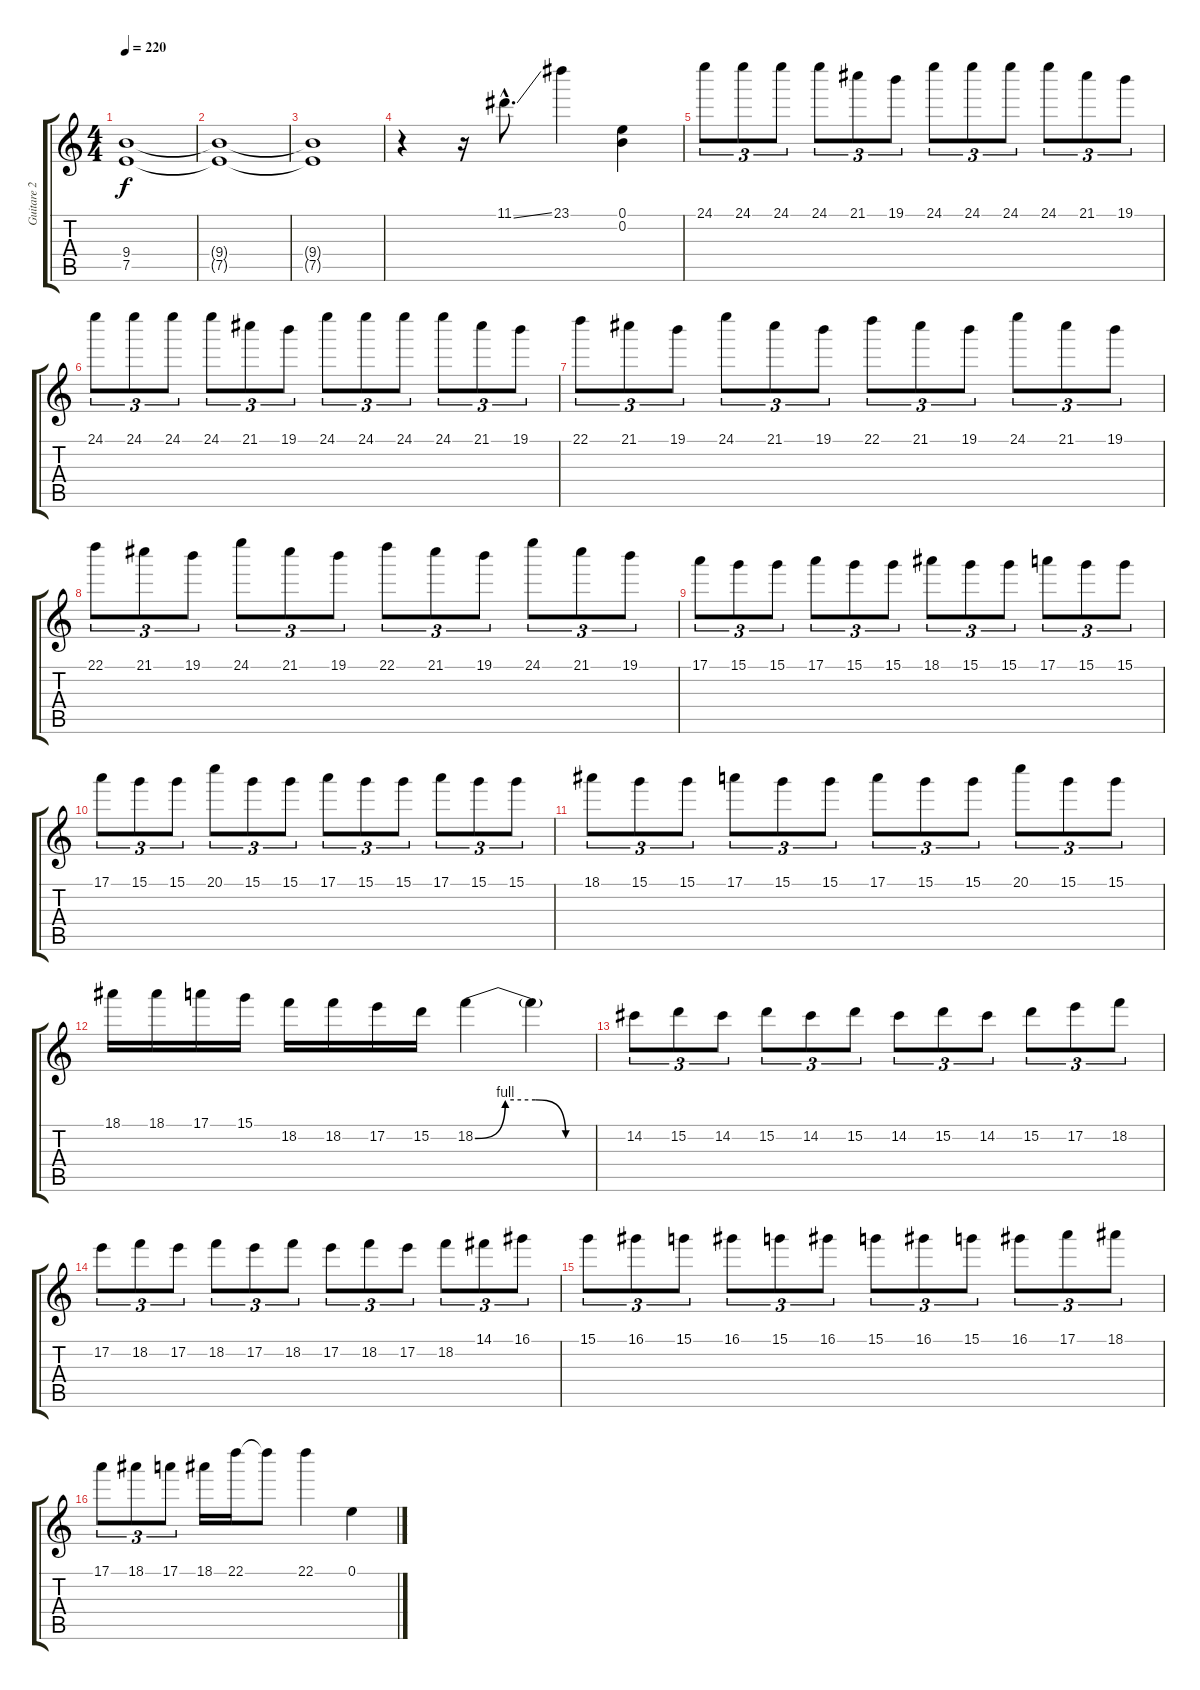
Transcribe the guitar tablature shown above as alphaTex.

\track ("Guitare 2" "Guitare 2") {instrument distortionguitar}
\staff {score tabs}
\tuning (E4 B3 G3 D3 A2 E2) {hide}
\ts (4 4)
\tempo 220
\clef g2
\ks c
(9.4{t} 7.5{t}).1{dy f} |
(9.4{t} 7.5{t}).1 |
(9.4{t} 7.5{t}).1 |
r.4 r.16 11.1{ss hac}.8{d} 23.1.4 (0.1 0.2).4 |
24.1.8{tu (3 2)} 24.1.8{tu (3 2)} 24.1.8{tu (3 2)} 24.1.8{tu (3 2)} 21.1.8{tu (3 2)} 19.1.8{tu (3 2)} 24.1.8{tu (3 2)} 24.1.8{tu (3 2)} 24.1.8{tu (3 2)} 24.1.8{tu (3 2)} 21.1.8{tu (3 2)} 19.1.8{tu (3 2)} |
24.1.8{tu (3 2)} 24.1.8{tu (3 2)} 24.1.8{tu (3 2)} 24.1.8{tu (3 2)} 21.1.8{tu (3 2)} 19.1.8{tu (3 2)} 24.1.8{tu (3 2)} 24.1.8{tu (3 2)} 24.1.8{tu (3 2)} 24.1.8{tu (3 2)} 21.1.8{tu (3 2)} 19.1.8{tu (3 2)} |
22.1.8{tu (3 2)} 21.1.8{tu (3 2)} 19.1.8{tu (3 2)} 24.1.8{tu (3 2)} 21.1.8{tu (3 2)} 19.1.8{tu (3 2)} 22.1.8{tu (3 2)} 21.1.8{tu (3 2)} 19.1.8{tu (3 2)} 24.1.8{tu (3 2)} 21.1.8{tu (3 2)} 19.1.8{tu (3 2)} |
22.1.8{tu (3 2)} 21.1.8{tu (3 2)} 19.1.8{tu (3 2)} 24.1.8{tu (3 2)} 21.1.8{tu (3 2)} 19.1.8{tu (3 2)} 22.1.8{tu (3 2)} 21.1.8{tu (3 2)} 19.1.8{tu (3 2)} 24.1.8{tu (3 2)} 21.1.8{tu (3 2)} 19.1.8{tu (3 2)} |
17.1.8{tu (3 2)} 15.1.8{tu (3 2)} 15.1.8{tu (3 2)} 17.1.8{tu (3 2)} 15.1.8{tu (3 2)} 15.1.8{tu (3 2)} 18.1.8{tu (3 2)} 15.1.8{tu (3 2)} 15.1.8{tu (3 2)} 17.1.8{tu (3 2)} 15.1.8{tu (3 2)} 15.1.8{tu (3 2)} |
17.1.8{tu (3 2)} 15.1.8{tu (3 2)} 15.1.8{tu (3 2)} 20.1.8{tu (3 2)} 15.1.8{tu (3 2)} 15.1.8{tu (3 2)} 17.1.8{tu (3 2)} 15.1.8{tu (3 2)} 15.1.8{tu (3 2)} 17.1.8{tu (3 2)} 15.1.8{tu (3 2)} 15.1.8{tu (3 2)} |
18.1.8{tu (3 2)} 15.1.8{tu (3 2)} 15.1.8{tu (3 2)} 17.1.8{tu (3 2)} 15.1.8{tu (3 2)} 15.1.8{tu (3 2)} 17.1.8{tu (3 2)} 15.1.8{tu (3 2)} 15.1.8{tu (3 2)} 20.1.8{tu (3 2)} 15.1.8{tu (3 2)} 15.1.8{tu (3 2)} |
18.1.16 18.1.16 17.1.16 15.1.16 18.2.16 18.2.16 17.2.16 15.2.16 18.2{be (custom 0 0 15 4 30 4 45 0 60 0)}.4 18.2{t}.4 |
14.2.8{tu (3 2)} 15.2.8{tu (3 2)} 14.2.8{tu (3 2)} 15.2.8{tu (3 2)} 14.2.8{tu (3 2)} 15.2.8{tu (3 2)} 14.2.8{tu (3 2)} 15.2.8{tu (3 2)} 14.2.8{tu (3 2)} 15.2.8{tu (3 2)} 17.2.8{tu (3 2)} 18.2.8{tu (3 2)} |
17.2.8{tu (3 2)} 18.2.8{tu (3 2)} 17.2.8{tu (3 2)} 18.2.8{tu (3 2)} 17.2.8{tu (3 2)} 18.2.8{tu (3 2)} 17.2.8{tu (3 2)} 18.2.8{tu (3 2)} 17.2.8{tu (3 2)} 18.2.8{tu (3 2)} 14.1.8{tu (3 2)} 16.1.8{tu (3 2)} |
15.1.8{tu (3 2)} 16.1.8{tu (3 2)} 15.1.8{tu (3 2)} 16.1.8{tu (3 2)} 15.1.8{tu (3 2)} 16.1.8{tu (3 2)} 15.1.8{tu (3 2)} 16.1.8{tu (3 2)} 15.1.8{tu (3 2)} 16.1.8{tu (3 2)} 17.1.8{tu (3 2)} 18.1.8{tu (3 2)} |
17.1.8{tu (3 2)} 18.1.8{tu (3 2)} 17.1.8{tu (3 2)} 18.1.16 22.1.16 22.1{t}.8 22.1.4 0.1.4
